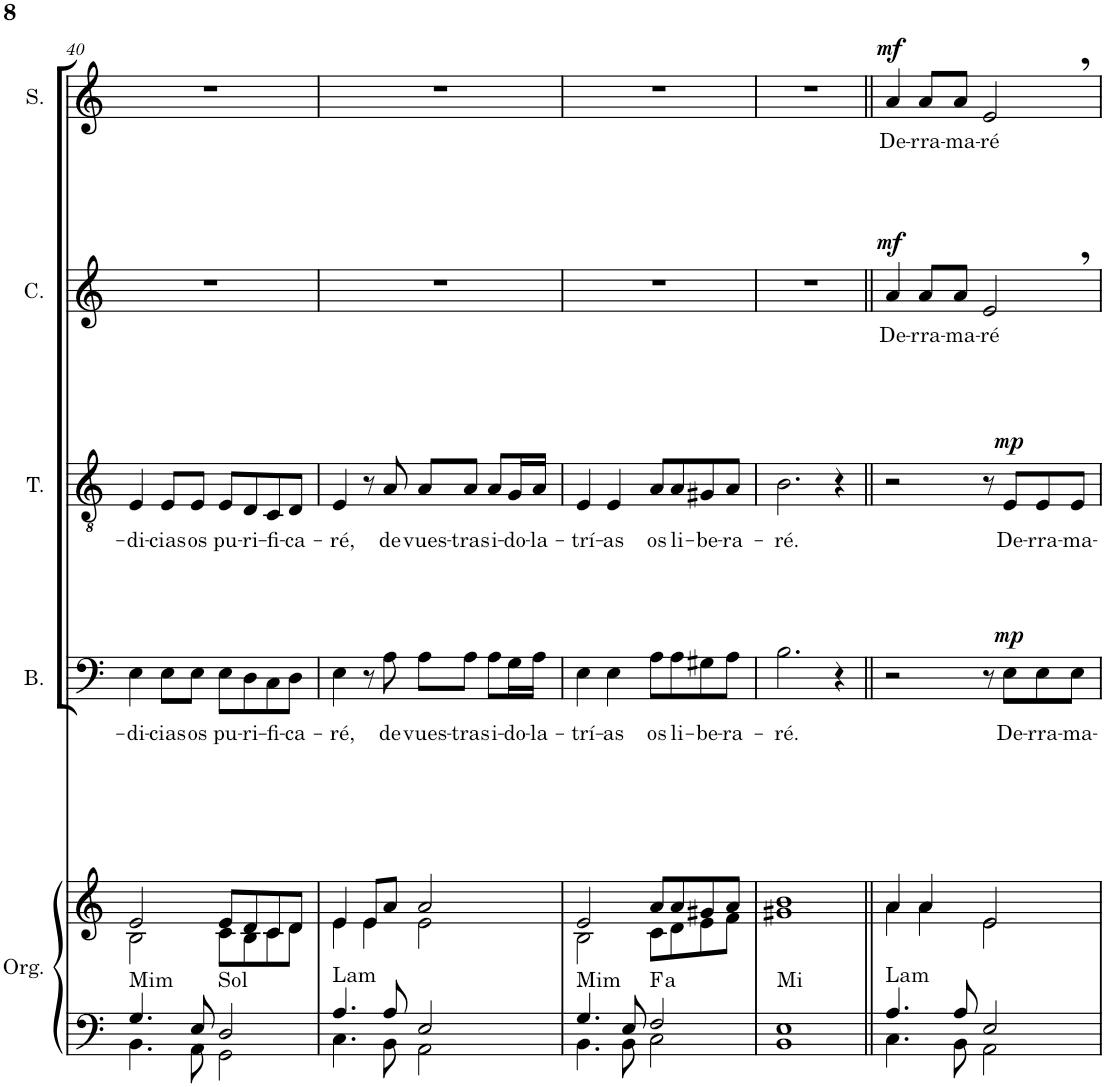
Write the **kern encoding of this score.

**kern	**kern	**harte	**kern	**text	**dynam	**kern	**text	**dynam	**kern	**text	**dynam	**kern	**text	**dynam
*part5	*part5	*part5	*part4	*part4	*part4	*part3	*part3	*part3	*part2	*part2	*part2	*part1	*part1	*part1
*staff6	*staff5	*	*staff4	*staff4	*staff4	*staff3	*staff3	*staff3	*staff2	*staff2	*staff2	*staff1	*staff1	*staff1
*I"Órgano	*	*	*I"Bajo	*	*	*I"Tenor	*	*	*I"Contralto	*	*	*I"Soprano	*	*
*	*	*	*I'B.	*	*	*I'T.	*	*	*I'C.	*	*	*I'S.	*	*
!!LO:PB:g=z
*clefF4	*clefG2	*	*clefF4	*	*	*clefGv2	*	*	*clefG2	*	*	*clefG2	*	*
*k[]	*k[]	*	*k[]	*	*	*k[]	*	*	*k[]	*	*	*k[]	*	*
*M4/4	*M4/4	*	*M4/4	*	*	*M4/4	*	*	*M4/4	*	*	*M4/4	*	*
=40	=40	=40	=40	=40	=40	=40	=40	=40	=40	=40	=40	=40	=40	=40
*^	*^	*	*	*	*	*	*	*	*	*	*	*	*	*
!	!	!	!	!LO:H:kt=Mim	!	!LO:LY:b	!	!	!LO:LY:b	!	!	!	!	!	!	!
4.G/	4.BB\	2e/	2B\	N	4E\	-di-	.	4E/	-di-	.	1r	.	.	1r	.	.
!	!	!	!	!	!	!LO:LY:b	!	!	!LO:LY:b	!	!	!	!	!	!	!
.	.	.	.	.	8E\L	-cias	.	8E/L	-cias	.	.	.	.	.	.	.
!	!	!	!	!	!	!LO:LY:b	!	!	!LO:LY:b	!	!	!	!	!	!	!
8E/	8AA\	.	.	.	8E\J	os	.	8E/J	os	.	.	.	.	.	.	.
!	!	!	!	!LO:H:kt=Sol	!	!LO:LY:b	!	!	!LO:LY:b	!	!	!	!	!	!	!
2D/	2GG\	8e/L	8c\L	N	8E\L	pu-	.	8E/L	pu-	.	.	.	.	.	.	.
!	!	!	!	!	!	!LO:LY:b	!	!	!LO:LY:b	!	!	!	!	!	!	!
.	.	8d/	8B\	.	8D\	-ri-	.	8D/	-ri-	.	.	.	.	.	.	.
!	!	!	!	!	!	!LO:LY:b	!	!	!LO:LY:b	!	!	!	!	!	!	!
.	.	8c/	8c\	.	8C\	-fi-	.	8C/	-fi-	.	.	.	.	.	.	.
!	!	!	!	!	!	!LO:LY:b	!	!	!LO:LY:b	!	!	!	!	!	!	!
.	.	8d/J	8d\J	.	8D\J	-ca-	.	8D/J	-ca-	.	.	.	.	.	.	.
=41	=41	=41	=41	=41	=41	=41	=41	=41	=41	=41	=41	=41	=41	=41	=41	=41
!	!	!	!	!LO:H:kt=Lam	!	!LO:LY:b	!	!	!LO:LY:b	!	!	!	!	!	!	!
4.A/	4.C\	4e/	4e\	N	4E\	-ré,	.	4E/	-ré,	.	1r	.	.	1r	.	.
.	.	8e/L	4e\	.	8r	.	.	8r	.	.	.	.	.	.	.	.
!	!	!	!	!	!	!LO:LY:b	!	!	!LO:LY:b	!	!	!	!	!	!	!
8A/	8BB\	8a/J	.	.	8A\	de	.	8A/	de	.	.	.	.	.	.	.
!	!	!	!	!	!	!LO:LY:b	!	!	!LO:LY:b	!	!	!	!	!	!	!
2E/	2AA\	2a/	2e\	.	8A\L	vues-	.	8A/L	vues-	.	.	.	.	.	.	.
!	!	!	!	!	!	!LO:LY:b	!	!	!LO:LY:b	!	!	!	!	!	!	!
.	.	.	.	.	8A\J	-tras	.	8A/J	-tras	.	.	.	.	.	.	.
!	!	!	!	!	!	!LO:LY:b	!	!	!LO:LY:b	!	!	!	!	!	!	!
.	.	.	.	.	8A\L	i-	.	8A/L	i-	.	.	.	.	.	.	.
!	!	!	!	!	!	!LO:LY:b	!	!	!LO:LY:b	!	!	!	!	!	!	!
.	.	.	.	.	16G\L	-do-	.	16G/L	-do-	.	.	.	.	.	.	.
!	!	!	!	!	!	!LO:LY:b	!	!	!LO:LY:b	!	!	!	!	!	!	!
.	.	.	.	.	16A\JJ	-la-	.	16A/JJ	-la-	.	.	.	.	.	.	.
=42	=42	=42	=42	=42	=42	=42	=42	=42	=42	=42	=42	=42	=42	=42	=42	=42
!	!	!	!	!LO:H:kt=Mim	!	!LO:LY:b	!	!	!LO:LY:b	!	!	!	!	!	!	!
4.G/	4.BB\	2e/	2B\	N	4E\	-trí-	.	4E/	-trí-	.	1r	.	.	1r	.	.
!	!	!	!	!	!	!LO:LY:b	!	!	!LO:LY:b	!	!	!	!	!	!	!
.	.	.	.	.	4E\	-as	.	4E/	-as	.	.	.	.	.	.	.
8E/	8BB\	.	.	.	.	.	.	.	.	.	.	.	.	.	.	.
!	!	!	!	!LO:H:kt=a	!	!LO:LY:b	!	!	!LO:LY:b	!	!	!	!	!	!	!
2F/	2C\	8a/L	8c\L	.	8A\L	os	.	8A/L	os	.	.	.	.	.	.	.
!	!	!	!	!	!	!LO:LY:b	!	!	!LO:LY:b	!	!	!	!	!	!	!
.	.	8a/	8d\	.	8A\	li-	.	8A/	li-	.	.	.	.	.	.	.
!	!	!	!	!	!	!LO:LY:b	!	!	!LO:LY:b	!	!	!	!	!	!	!
.	.	8g#X/	8e\	.	8G#X\	-be-	.	8G#X/	-be-	.	.	.	.	.	.	.
!	!	!	!	!	!	!LO:LY:b	!	!	!LO:LY:b	!	!	!	!	!	!	!
.	.	8a/J	8f\J	.	8A\J	-ra-	.	8A/J	-ra-	.	.	.	.	.	.	.
=43	=43	=43	=43	=43	=43	=43	=43	=43	=43	=43	=43	=43	=43	=43	=43	=43
!	!	!	!	!LO:H:kt=Mi	!	!LO:LY:b	!	!	!LO:LY:b	!	!	!	!	!	!	!
1E	1BB	1b	1g#X	N	2.B\	-ré.	.	2.B\	-ré.	.	1r	.	.	1r	.	.
.	.	.	.	.	4r	.	.	4r	.	.	.	.	.	.	.	.
=44||	=44||	=44||	=44||	=44||	=44||	=44||	=44||	=44||	=44||	=44||	=44||	=44||	=44||	=44||	=44||	=44||
!	!	!	!	!LO:H:kt=Lam	!	!	!	!	!	!	!	!LO:LY:b	!LO:DY:a	!	!LO:LY:b	!LO:DY:a
4.A/	4.C\	4a/	4a\	N	2r	.	.	2r	.	.	4a/	De-	mf	4a/	De-	mf
!	!	!	!	!	!	!	!	!	!	!	!	!LO:LY:b	!	!	!LO:LY:b	!
.	.	4a/	4a\	.	.	.	.	.	.	.	8a/L	-rra-	.	8a/L	-rra-	.
!	!	!	!	!	!	!	!	!	!	!	!	!LO:LY:b	!	!	!LO:LY:b	!
8A/	8BB\	.	.	.	.	.	.	.	.	.	8a/J	-ma-	.	8a/J	-ma-	.
!	!	!	!	!	!	!	!	!	!	!	!	!LO:LY:b	!	!	!LO:LY:b	!
2E/	2AA\	2e/	2e\	.	8r	.	.	8r	.	.	2e,/	-ré	.	2e,/	-ré	.
!	!	!	!	!	!	!LO:LY:b	!LO:DY:a	!	!LO:LY:b	!LO:DY:a	!	!	!	!	!	!
.	.	.	.	.	8E\L	De-	mp	8E/L	De-	mp	.	.	.	.	.	.
!	!	!	!	!	!	!LO:LY:b	!	!	!LO:LY:b	!	!	!	!	!	!	!
.	.	.	.	.	8E\	-rra-	.	8E/	-rra-	.	.	.	.	.	.	.
!	!	!	!	!	!	!LO:LY:b	!	!	!LO:LY:b	!	!	!	!	!	!	!
.	.	.	.	.	8E\J	-ma-	.	8E/J	-ma-	.	.	.	.	.	.	.
*v	*v	*	*	*	*	*	*	*	*	*	*	*	*	*	*	*
*	*v	*v	*	*	*	*	*	*	*	*	*	*	*	*	*
=	=	=	=	=	=	=	=	=	=	=	=	=	=	=
*-	*-	*-	*-	*-	*-	*-	*-	*-	*-	*-	*-	*-	*-	*-
